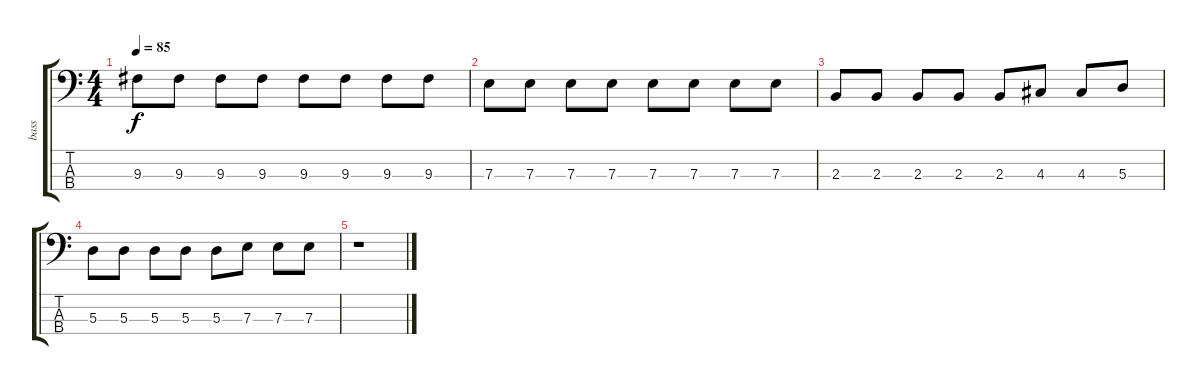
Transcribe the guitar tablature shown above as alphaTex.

\track ("bass" "bass") {instrument electricbassfinger}
\staff {score tabs}
\tuning (G2 D2 A1 E1) {hide}
\ts (4 4)
\tempo 85
\clef f4
\ks c
9.3.8{dy f} 9.3.8 9.3.8 9.3.8 9.3.8 9.3.8 9.3.8 9.3.8 |
7.3.8 7.3.8 7.3.8 7.3.8 7.3.8 7.3.8 7.3.8 7.3.8 |
2.3.8 2.3.8 2.3.8 2.3.8 2.3.8 4.3.8 4.3.8 5.3.8 |
5.3.8 5.3.8 5.3.8 5.3.8 5.3.8 7.3.8 7.3.8 7.3.8 |
r.1
